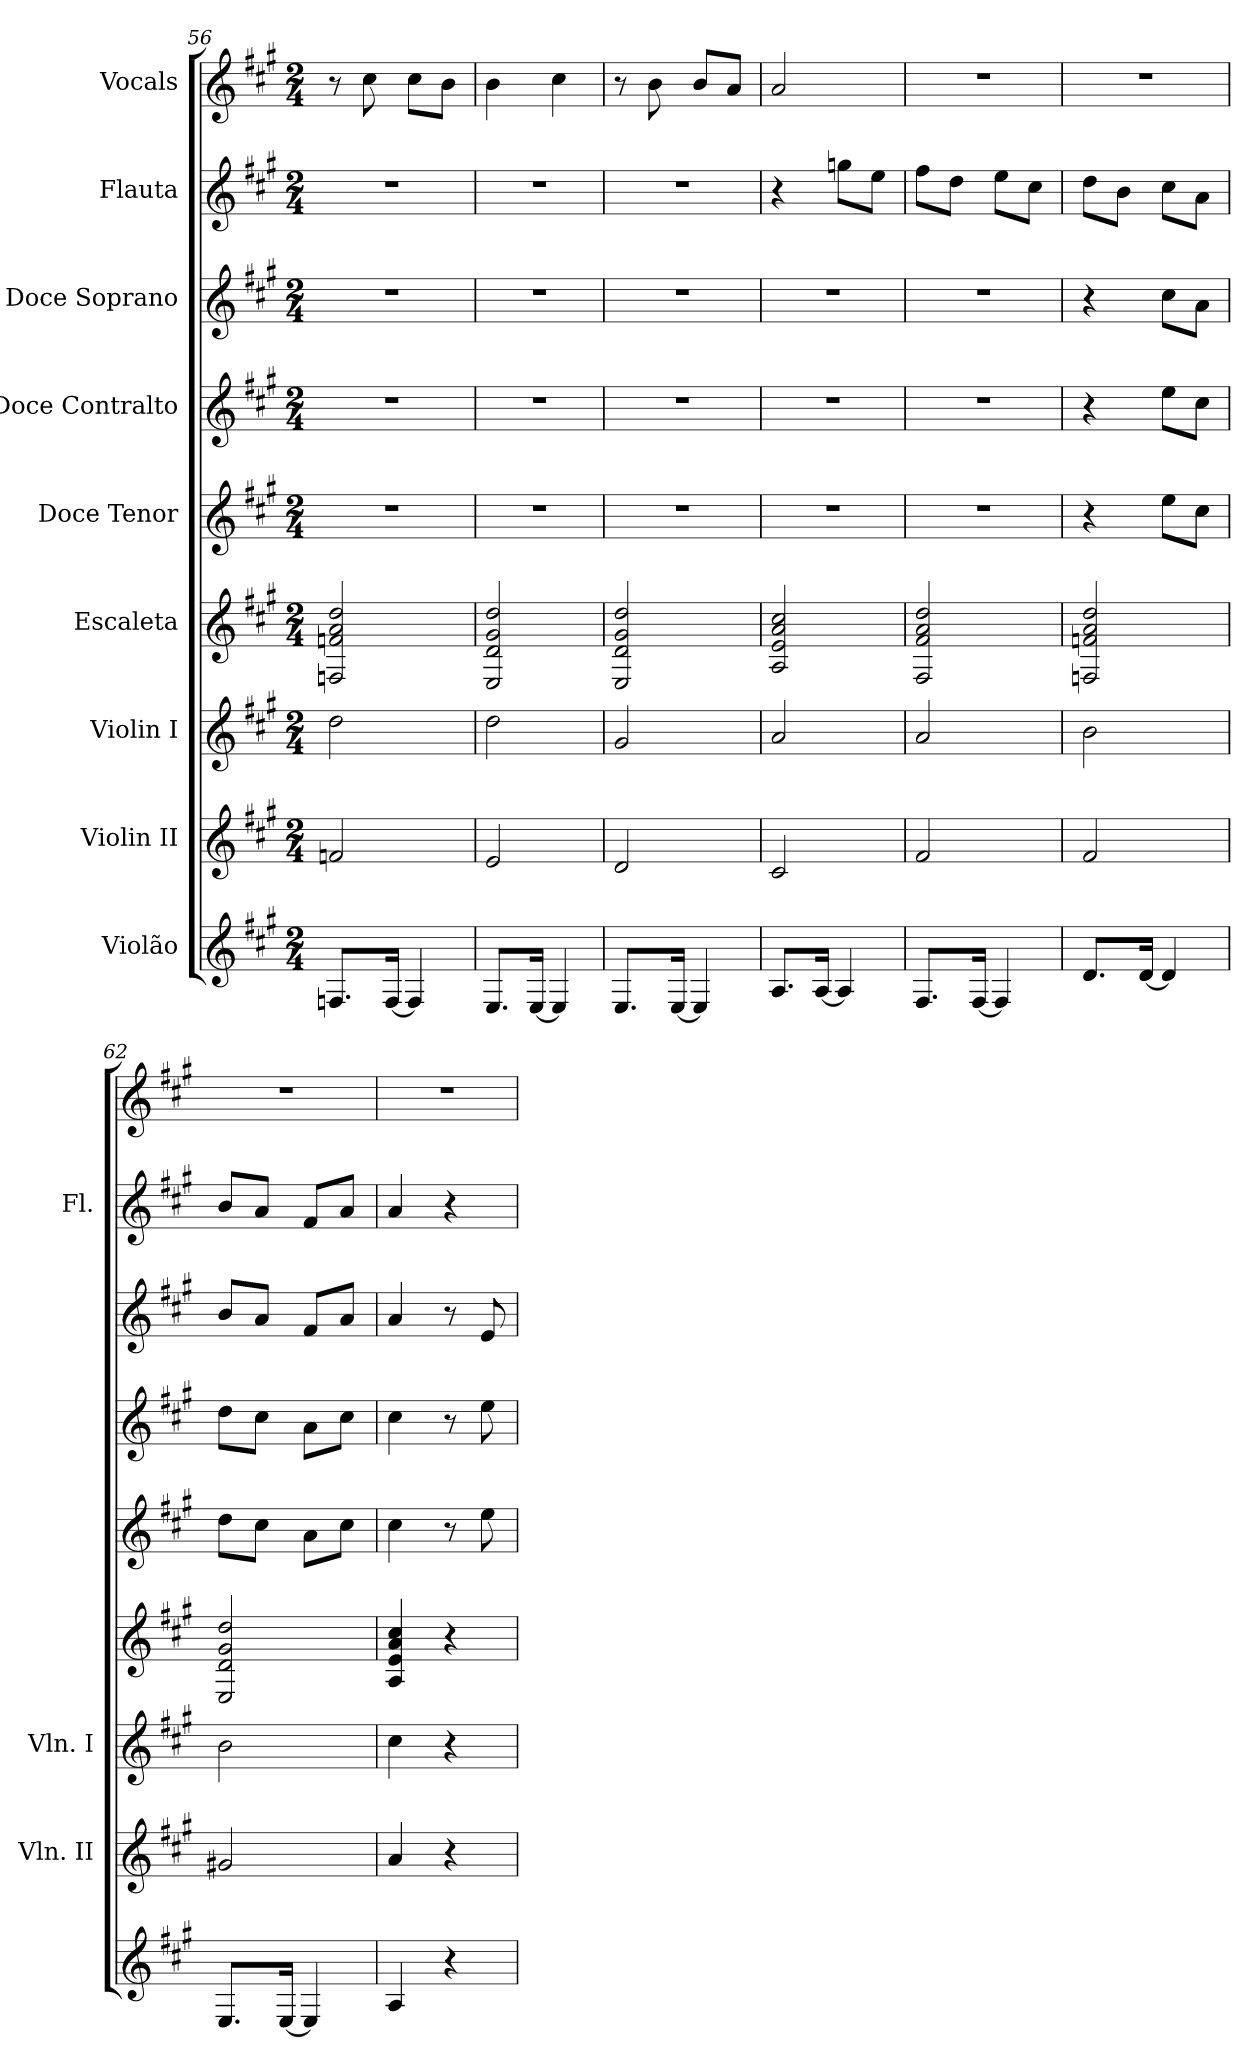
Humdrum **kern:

**kern	**kern	**kern	**kern	**kern	**kern	**kern	**kern	**kern
*part9	*part8	*part7	*part6	*part5	*part4	*part3	*part2	*part1
*staff9	*staff8	*staff7	*staff6	*staff5	*staff4	*staff3	*staff2	*staff1
*I"Violão	*I"Violin II	*I"Violin I	*I"Escaleta	*I"Doce Tenor	*I"Doce Contralto	*I"Doce Soprano	*I"Flauta	*I"Vocals
*	*I'Vln. II	*I'Vln. I	*	*	*	*	*I'Fl.	*
*clefG2	*clefG2	*clefG2	*clefG2	*clefG2	*clefG2	*clefG2	*clefG2	*clefG2
*ITrd7c12	*	*	*	*	*	*ITrd-7c-12	*	*
*k[f#c#g#]	*k[f#c#g#]	*k[f#c#g#]	*k[f#c#g#]	*k[f#c#g#]	*k[f#c#g#]	*k[f#c#g#]	*k[f#c#g#]	*k[f#c#g#]
*A:	*A:	*A:	*A:	*A:	*A:	*A:	*A:	*A:
*M2/4	*M2/4	*M2/4	*M2/4	*M2/4	*M2/4	*M2/4	*M2/4	*M2/4
=56	=56	=56	=56	=56	=56	=56	=56	=56
8.FFn/L	2fn/	2dd\	2Fn/ 2fn/ 2a/ 2dd/	2r	2r	2r	2r	8r
.	.	.	.	.	.	.	.	8cc#\
[16FF/Jk	.	.	.	.	.	.	.	.
4FF/]	.	.	.	.	.	.	.	8cc#\L
.	.	.	.	.	.	.	.	8b\J
=57	=57	=57	=57	=57	=57	=57	=57	=57
8.EE/L	2e/	2dd\	2E/ 2d/ 2g#/ 2dd/	2r	2r	2r	2r	4b\
[16EE/Jk	.	.	.	.	.	.	.	.
4EE/]	.	.	.	.	.	.	.	4cc#\
!!LO:PB:g=z
=58	=58	=58	=58	=58	=58	=58	=58	=58
8.EE/L	2d/	2g#/	2E/ 2d/ 2g#/ 2dd/	2r	2r	2r	2r	8r
.	.	.	.	.	.	.	.	8b\
[16EE/Jk	.	.	.	.	.	.	.	.
4EE/]	.	.	.	.	.	.	.	8b/L
.	.	.	.	.	.	.	.	8a/J
=59	=59	=59	=59	=59	=59	=59	=59	=59
8.AA/L	2c#/	2a/	2A/ 2e/ 2a/ 2cc#/	2r	2r	2r	4r	2a/
[16AA/Jk	.	.	.	.	.	.	.	.
4AA/]	.	.	.	.	.	.	8ggn\L	.
.	.	.	.	.	.	.	8ee\J	.
=60	=60	=60	=60	=60	=60	=60	=60	=60
8.FF#/L	2f#/	2a/	2F#/ 2f#/ 2a/ 2dd/	2r	2r	2r	8ff#\L	2r
.	.	.	.	.	.	.	8dd\J	.
[16FF#/Jk	.	.	.	.	.	.	.	.
4FF#/]	.	.	.	.	.	.	8ee\L	.
.	.	.	.	.	.	.	8cc#\J	.
=61	=61	=61	=61	=61	=61	=61	=61	=61
8.D/L	2f#/	2b\	2Fn/ 2fn/ 2a/ 2dd/	4r	4r	4r	8dd\L	2r
.	.	.	.	.	.	.	8b\J	.
[16D/Jk	.	.	.	.	.	.	.	.
4D/]	.	.	.	8ee\L	8ee\L	8ccc#\L	8cc#\L	.
.	.	.	.	8cc#\J	8cc#\J	8aa\J	8a\J	.
=62	=62	=62	=62	=62	=62	=62	=62	=62
8.EE/L	2g#X/	2b\	2E/ 2d/ 2g#/ 2dd/	8dd\L	8dd\L	8bb/L	8b/L	2r
.	.	.	.	8cc#\J	8cc#\J	8aa/J	8a/J	.
[16EE/Jk	.	.	.	.	.	.	.	.
4EE/]	.	.	.	8a\L	8a\L	8ff#/L	8f#/L	.
.	.	.	.	8cc#\J	8cc#\J	8aa/J	8a/J	.
=63	=63	=63	=63	=63	=63	=63	=63	=63
4AA/	4a/	4cc#\	4A/ 4e/ 4a/ 4cc#/	4cc#\	4cc#\	4aa/	4a/	2r
4r	4r	4r	4r	8r	8r	8r	4r	.
.	.	.	.	8ee\	8ee\	8ee/	.	.
=	=	=	=	=	=	=	=	=
*-	*-	*-	*-	*-	*-	*-	*-	*-
